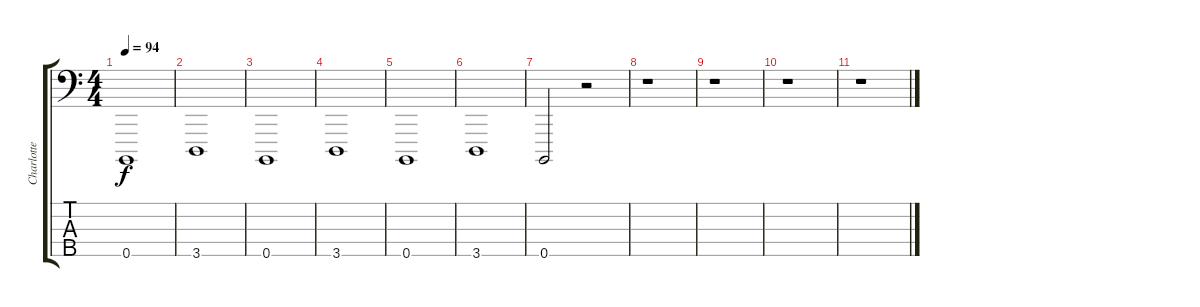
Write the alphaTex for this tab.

\track ("Charlotte - Basse" "Charlotte ") {instrument lead8bassandlead}
\staff {score tabs}
\tuning (G2 D2 A1 E1 B0) {hide}
\ts (4 4)
\tempo 94
\clef f4
\ks c
0.5.1{dy f} |
3.5.1 |
0.5.1 |
3.5.1{volume 12 balance 8 instrument lead8bassandlead} |
0.5.1 |
3.5.1 |
0.5.2 r.2 |
r.1 |
r.1 |
r.1 |
r.1
